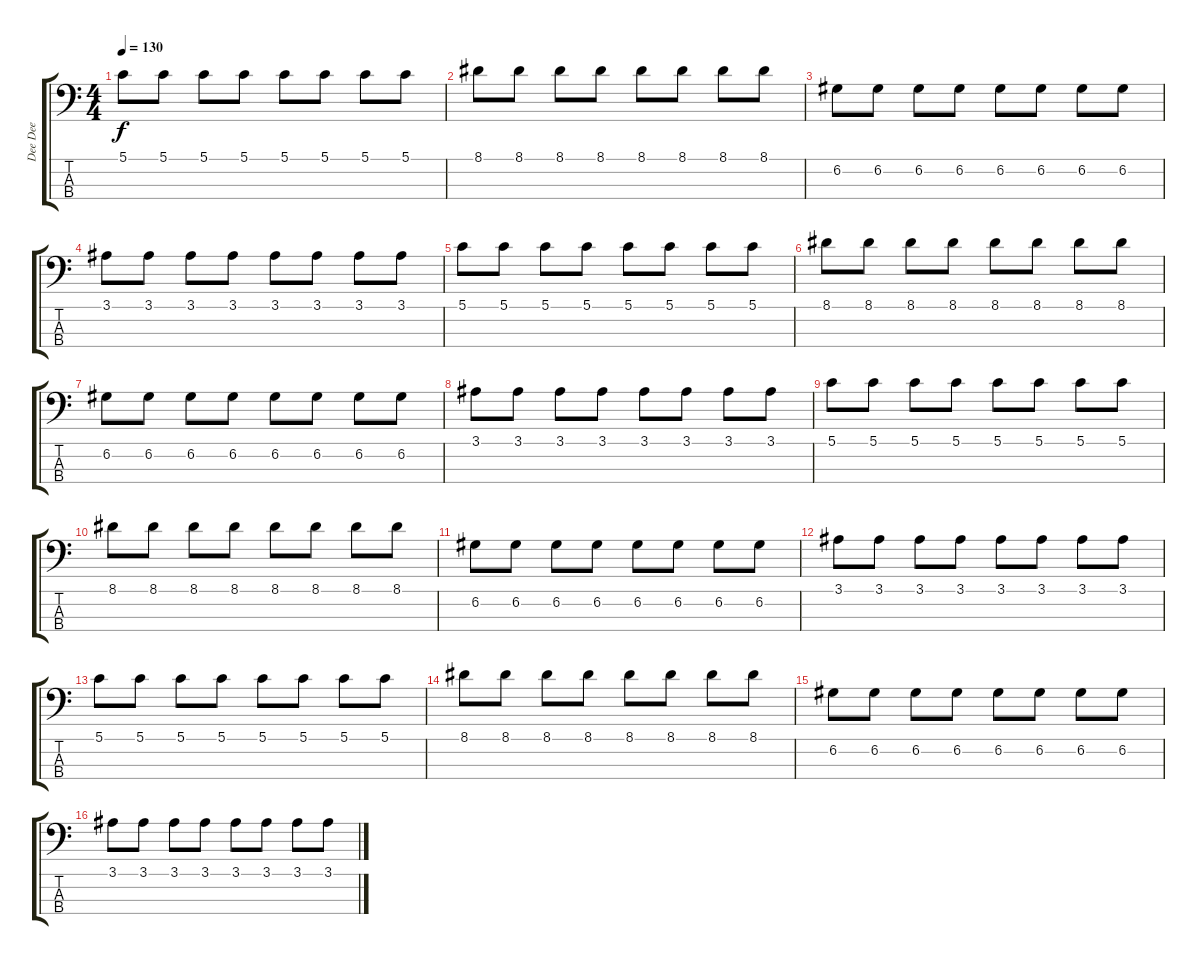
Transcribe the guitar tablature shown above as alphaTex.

\track ("Dee Dee" "Dee Dee") {instrument electricbassfinger}
\staff {score tabs}
\tuning (G2 D2 A1 E1) {hide}
\ts (4 4)
\tempo 130
\clef f4
\ks c
5.1.8{dy f} 5.1.8 5.1.8 5.1.8 5.1.8 5.1.8 5.1.8 5.1.8 |
8.1.8 8.1.8 8.1.8 8.1.8 8.1.8 8.1.8 8.1.8 8.1.8 |
6.2.8 6.2.8 6.2.8 6.2.8 6.2.8 6.2.8 6.2.8 6.2.8 |
3.1.8 3.1.8 3.1.8 3.1.8 3.1.8 3.1.8 3.1.8 3.1.8 |
5.1.8 5.1.8 5.1.8 5.1.8 5.1.8 5.1.8 5.1.8 5.1.8 |
8.1.8 8.1.8 8.1.8 8.1.8 8.1.8 8.1.8 8.1.8 8.1.8 |
6.2.8 6.2.8 6.2.8 6.2.8 6.2.8 6.2.8 6.2.8 6.2.8 |
3.1.8 3.1.8 3.1.8 3.1.8 3.1.8 3.1.8 3.1.8 3.1.8 |
5.1.8 5.1.8 5.1.8 5.1.8 5.1.8 5.1.8 5.1.8 5.1.8 |
8.1.8 8.1.8 8.1.8 8.1.8 8.1.8 8.1.8 8.1.8 8.1.8 |
6.2.8 6.2.8 6.2.8 6.2.8 6.2.8 6.2.8 6.2.8 6.2.8 |
3.1.8 3.1.8 3.1.8 3.1.8 3.1.8 3.1.8 3.1.8 3.1.8 |
5.1.8 5.1.8 5.1.8 5.1.8 5.1.8 5.1.8 5.1.8 5.1.8 |
8.1.8 8.1.8 8.1.8 8.1.8 8.1.8 8.1.8 8.1.8 8.1.8 |
6.2.8 6.2.8 6.2.8 6.2.8 6.2.8 6.2.8 6.2.8 6.2.8 |
3.1.8 3.1.8 3.1.8 3.1.8 3.1.8 3.1.8 3.1.8 3.1.8
